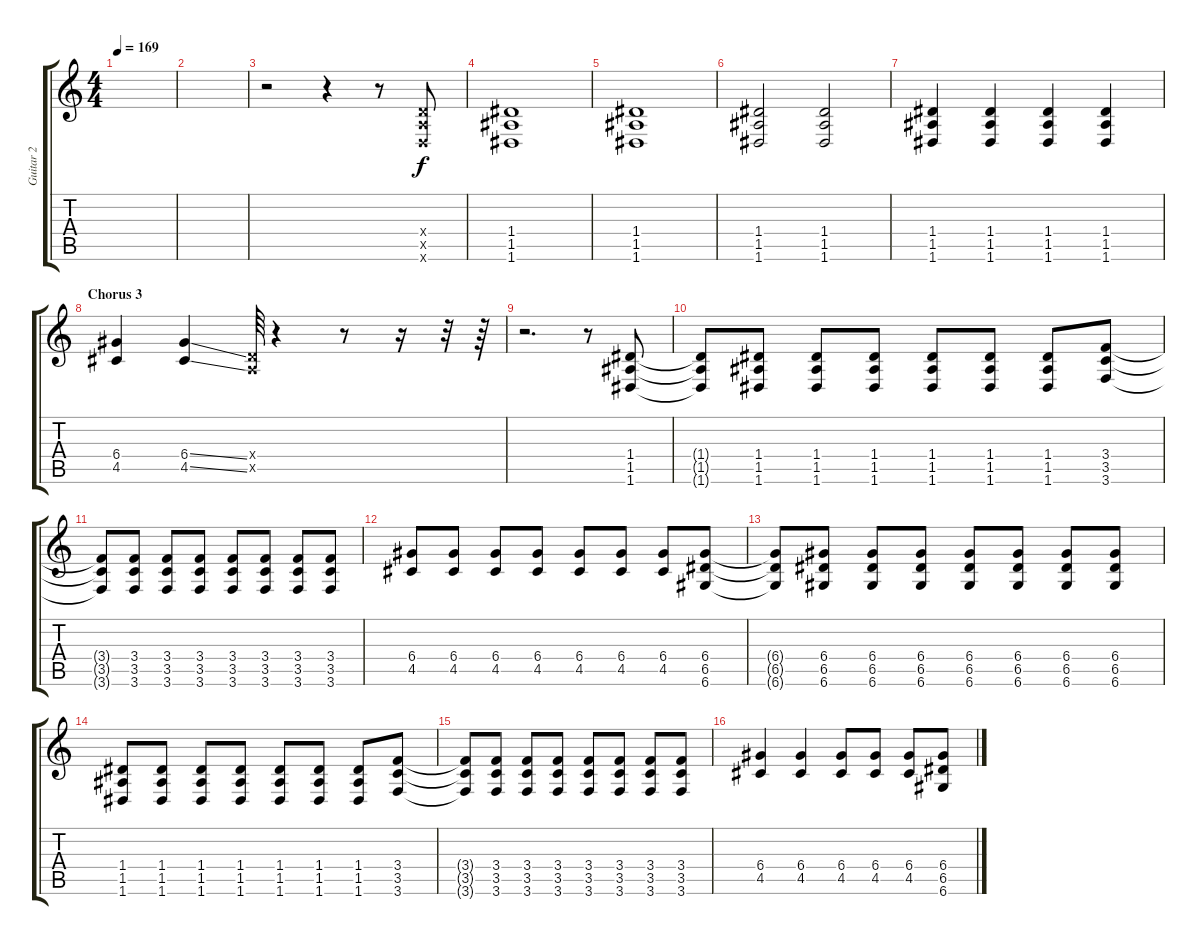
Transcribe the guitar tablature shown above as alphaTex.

\track ("Guitar 2" "Guitar 2") {instrument distortionguitar}
\staff {score tabs}
\tuning (E4 B3 G3 D3 A2 D2) {hide}
\ts (4 4)
\tempo 169
\clef g2
\ks c
|
|
r.2 r.4 r.8 (0.4{x} 0.5{x} 0.6{x}).8{volume 13} |
(1.4 1.5 1.6).1 |
(1.4 1.5 1.6).1 |
(1.4 1.5 1.6).2 (1.4 1.5 1.6).2 |
(1.4 1.5 1.6).4 (1.4 1.5 1.6).4 (1.4 1.5 1.6).4 (1.4 1.5 1.6).4 |
\section ("" "Chorus 3")
(6.4 4.5).4 (6.4{ss} 4.5{ss}).4 (0.4{x} 0.5{x}).64 r.4 r.8 r.16 r.32 r.64 |
r.2{d} r.8 (1.4 1.5 1.6).8 |
(1.4{t} 1.5{t} 1.6{t}).8 (1.4 1.5 1.6).8 (1.4 1.5 1.6).8 (1.4 1.5 1.6).8 (1.4 1.5 1.6).8 (1.4 1.5 1.6).8 (1.4 1.5 1.6).8 (3.4 3.5 3.6).8 |
(3.4{t} 3.5{t} 3.6{t}).8 (3.4 3.5 3.6).8 (3.4 3.5 3.6).8 (3.4 3.5 3.6).8 (3.4 3.5 3.6).8 (3.4 3.5 3.6).8 (3.4 3.5 3.6).8 (3.4 3.5 3.6).8 |
(6.4 4.5).8 (6.4 4.5).8 (6.4 4.5).8 (6.4 4.5).8 (6.4 4.5).8 (6.4 4.5).8 (6.4 4.5).8 (6.4 6.5 6.6).8 |
(6.4{t} 6.5{t} 6.6{t}).8 (6.4 6.5 6.6).8 (6.4 6.5 6.6).8 (6.4 6.5 6.6).8 (6.4 6.5 6.6).8 (6.4 6.5 6.6).8 (6.4 6.5 6.6).8 (6.4 6.5 6.6).8 |
(1.4 1.5 1.6).8 (1.4 1.5 1.6).8 (1.4 1.5 1.6).8 (1.4 1.5 1.6).8 (1.4 1.5 1.6).8 (1.4 1.5 1.6).8 (1.4 1.5 1.6).8 (3.4 3.5 3.6).8 |
(3.4{t} 3.5{t} 3.6{t}).8 (3.4 3.5 3.6).8 (3.4 3.5 3.6).8 (3.4 3.5 3.6).8 (3.4 3.5 3.6).8 (3.4 3.5 3.6).8 (3.4 3.5 3.6).8 (3.4 3.5 3.6).8 |
(6.4 4.5).4 (6.4 4.5).4 (6.4 4.5).8 (6.4 4.5).8 (6.4 4.5).8 (6.4 6.5 6.6).8
